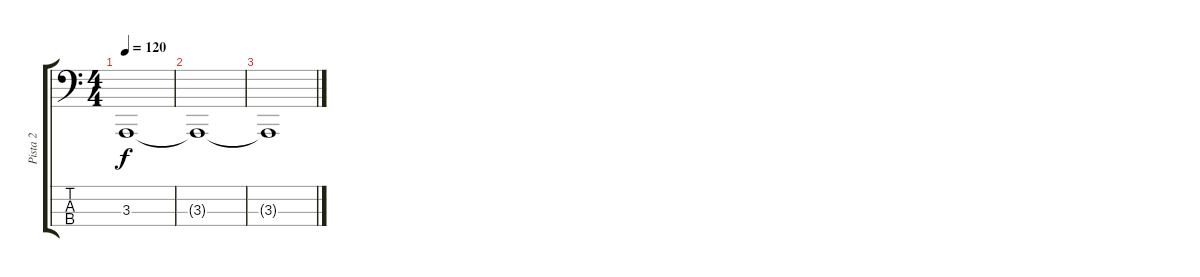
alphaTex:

\track ("Pista 2" "Pista 2") {instrument seashore}
\staff {score tabs}
\tuning (E2 B1 Gb1 B0) {hide}
\ts (4 4)
\tempo 120
\clef f4
\ks c
3.3.1{dy f} |
3.3{t}.1 |
3.3{t}.1
